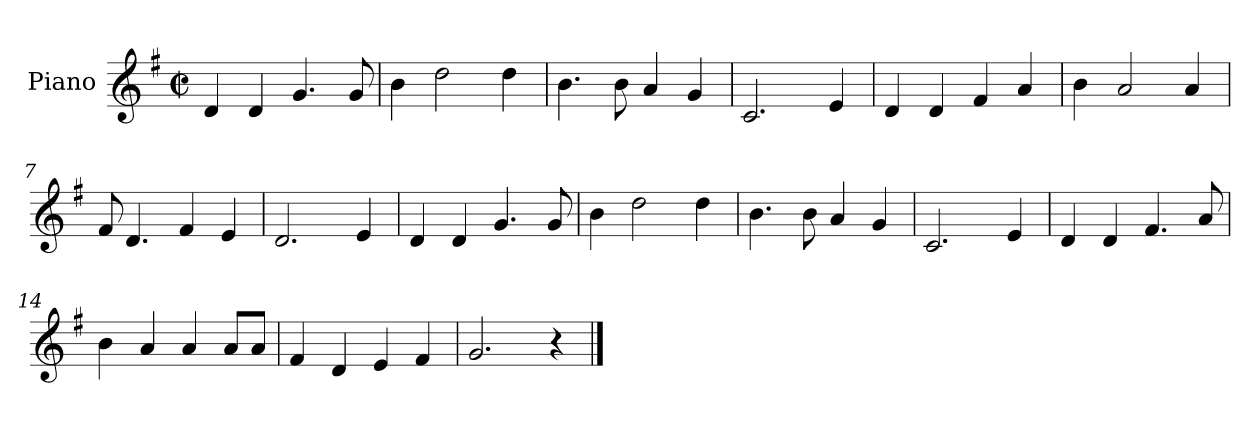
**kern
*part1
*staff1
*I"Piano
*I'Pno.
*clefG2
*k[f#]
*M2/2
*met(c|)
*MM160
=1
4d/
4d/
4.g/
8g/
=2
4b\
2dd\
4dd\
=3
4.b\
8b\
4a/
4g/
=4
2.c/
4e/
=5
4d/
4d/
4f#/
4a/
=6
4b\
2a/
4a/
=7
8f#/
4.d/
4f#/
4e/
=8
2.d/
4e/
!!LO:LB:g=z
=9
4d/
4d/
4.g/
8g/
=10
4b\
2dd\
4dd\
=11
4.b\
8b\
4a/
4g/
=12
2.c/
4e/
=13
4d/
4d/
4.f#/
8a/
=14
4b\
4a/
4a/
8a/L
8a/J
=15
4f#/
4d/
4e/
4f#/
=16
2.g/
4r
==
*-
